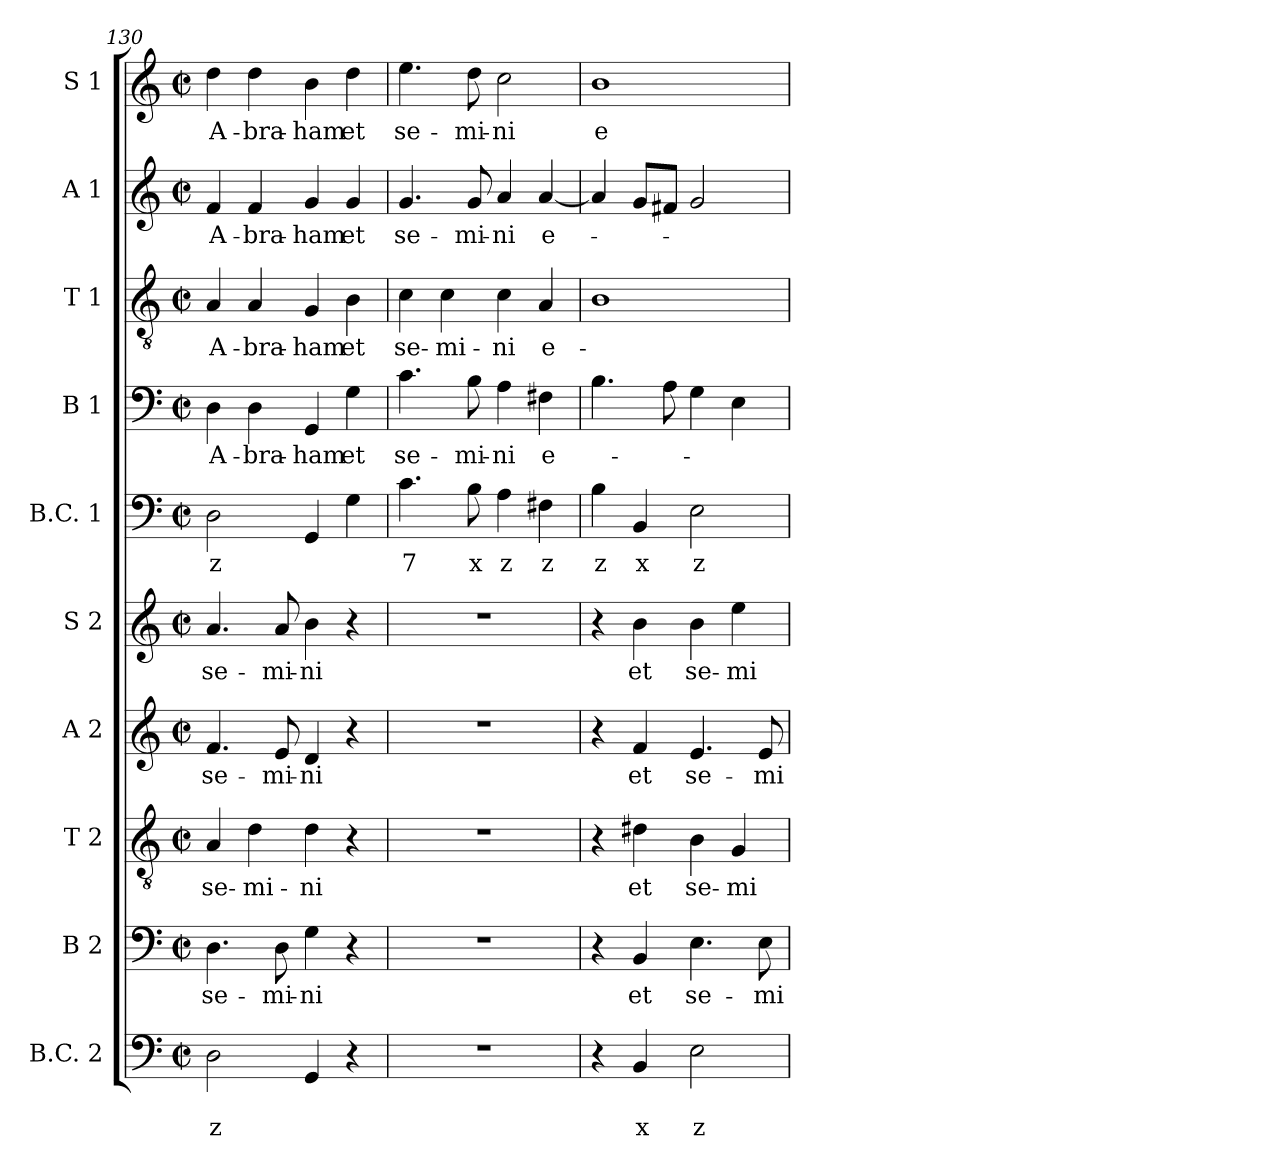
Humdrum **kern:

**kern	**text	**text	**kern	**text	**kern	**text	**kern	**text	**kern	**text	**kern	**text	**kern	**text	**kern	**text	**kern	**text	**kern	**text
*part10	*part10	*part10	*part9	*part9	*part8	*part8	*part7	*part7	*part6	*part6	*part5	*part5	*part4	*part4	*part3	*part3	*part2	*part2	*part1	*part1
*staff10	*staff10	*staff10	*staff9	*staff9	*staff8	*staff8	*staff7	*staff7	*staff6	*staff6	*staff5	*staff5	*staff4	*staff4	*staff3	*staff3	*staff2	*staff2	*staff1	*staff1
*I"B.C. 2	*	*	*I"B 2	*	*I"T 2	*	*I"A 2	*	*I"S 2	*	*I"B.C. 1	*	*I"B 1	*	*I"T 1	*	*I"A 1	*	*I"S 1	*
*I'BC2	*	*	*I'B2	*	*I'T2	*	*I'A2	*	*I'S2	*	*I'BC1	*	*I'B1	*	*I'T1	*	*I'A1	*	*I'S1	*
*clefF4	*	*	*clefF4	*	*clefGv2	*	*clefG2	*	*clefG2	*	*clefF4	*	*clefF4	*	*clefGv2	*	*clefG2	*	*clefG2	*
*k[]	*	*	*k[]	*	*k[]	*	*k[]	*	*k[]	*	*k[]	*	*k[]	*	*k[]	*	*k[]	*	*k[]	*
*C:	*	*	*C:	*	*C:	*	*C:	*	*C:	*	*C:	*	*C:	*	*C:	*	*C:	*	*C:	*
*M2/2	*	*	*M2/2	*	*M2/2	*	*M2/2	*	*M2/2	*	*M2/2	*	*M2/2	*	*M2/2	*	*M2/2	*	*M2/2	*
*met(c|)	*	*	*met(c|)	*	*met(c|)	*	*met(c|)	*	*met(c|)	*	*met(c|)	*	*met(c|)	*	*met(c|)	*	*met(c|)	*	*met(c|)	*
=130	=130	=130	=130	=130	=130	=130	=130	=130	=130	=130	=130	=130	=130	=130	=130	=130	=130	=130	=130	=130
!	!	!LO:LY:b	!	!	!	!	!	!	!	!	!	!	!	!	!	!	!	!	!	!
!	!	!	!	!LO:LY:b	!	!	!	!	!	!	!	!	!	!	!	!	!	!	!	!
!	!	!	!	!	!	!LO:LY:b	!	!	!	!	!	!	!	!	!	!	!	!	!	!
!	!	!	!	!	!	!	!	!LO:LY:b	!	!	!	!	!	!	!	!	!	!	!	!
!	!	!	!	!	!	!	!	!	!	!LO:LY:b	!	!	!	!	!	!	!	!	!	!
!	!	!	!	!	!	!	!	!	!	!	!	!LO:LY:b	!	!	!	!	!	!	!	!
!	!	!	!	!	!	!	!	!	!	!	!	!	!	!LO:LY:b	!	!	!	!	!	!
!	!	!	!	!	!	!	!	!	!	!	!	!	!	!	!	!LO:LY:b	!	!	!	!
!	!	!	!	!	!	!	!	!	!	!	!	!	!	!	!	!	!	!LO:LY:b	!	!
!	!	!	!	!	!	!	!	!	!	!	!	!	!	!	!	!	!	!	!	!LO:LY:b
2D\	.	z	4.D\	se-	4A/	se-	4.f/	se-	4.a/	se-	2D\	z	4D\	A-	4A/	A-	4f/	A-	4dd\	A-
!	!	!	!	!	!	!LO:LY:b	!	!	!	!	!	!	!	!	!	!	!	!	!	!
!	!	!	!	!	!	!	!	!	!	!	!	!	!	!LO:LY:b	!	!	!	!	!	!
!	!	!	!	!	!	!	!	!	!	!	!	!	!	!	!	!LO:LY:b	!	!	!	!
!	!	!	!	!	!	!	!	!	!	!	!	!	!	!	!	!	!	!LO:LY:b	!	!
!	!	!	!	!	!	!	!	!	!	!	!	!	!	!	!	!	!	!	!	!LO:LY:b
.	.	.	.	.	4d\	-mi-	.	.	.	.	.	.	4D\	-bra-	4A/	-bra-	4f/	-bra-	4dd\	-bra-
!	!	!	!	!LO:LY:b	!	!	!	!	!	!	!	!	!	!	!	!	!	!	!	!
!	!	!	!	!	!	!	!	!LO:LY:b	!	!	!	!	!	!	!	!	!	!	!	!
!	!	!	!	!	!	!	!	!	!	!LO:LY:b	!	!	!	!	!	!	!	!	!	!
.	.	.	8D\	-mi-	.	.	8e/	-mi-	8a/	-mi-	.	.	.	.	.	.	.	.	.	.
!	!	!	!	!LO:LY:b	!	!	!	!	!	!	!	!	!	!	!	!	!	!	!	!
!	!	!	!	!	!	!LO:LY:b	!	!	!	!	!	!	!	!	!	!	!	!	!	!
!	!	!	!	!	!	!	!	!LO:LY:b	!	!	!	!	!	!	!	!	!	!	!	!
!	!	!	!	!	!	!	!	!	!	!LO:LY:b	!	!	!	!	!	!	!	!	!	!
!	!	!	!	!	!	!	!	!	!	!	!	!	!	!LO:LY:b	!	!	!	!	!	!
!	!	!	!	!	!	!	!	!	!	!	!	!	!	!	!	!LO:LY:b	!	!	!	!
!	!	!	!	!	!	!	!	!	!	!	!	!	!	!	!	!	!	!LO:LY:b	!	!
!	!	!	!	!	!	!	!	!	!	!	!	!	!	!	!	!	!	!	!	!LO:LY:b
4GG/	.	.	4G\	-ni	4d\	-ni	4d/	-ni	4b\	-ni	4GG/	.	4GG/	-ham	4G/	-ham	4g/	-ham	4b\	-ham
!	!	!	!	!	!	!	!	!	!	!	!	!	!	!LO:LY:b	!	!	!	!	!	!
!	!	!	!	!	!	!	!	!	!	!	!	!	!	!	!	!LO:LY:b	!	!	!	!
!	!	!	!	!	!	!	!	!	!	!	!	!	!	!	!	!	!	!LO:LY:b	!	!
!	!	!	!	!	!	!	!	!	!	!	!	!	!	!	!	!	!	!	!	!LO:LY:b
4r	.	.	4r	.	4r	.	4r	.	4r	.	4G\	.	4G\	et	4B\	et	4g/	et	4dd\	et
=131	=131	=131	=131	=131	=131	=131	=131	=131	=131	=131	=131	=131	=131	=131	=131	=131	=131	=131	=131	=131
!	!	!	!	!	!	!	!	!	!	!	!	!LO:LY:b	!	!	!	!	!	!	!	!
!	!	!	!	!	!	!	!	!	!	!	!	!	!	!LO:LY:b	!	!	!	!	!	!
!	!	!	!	!	!	!	!	!	!	!	!	!	!	!	!	!LO:LY:b	!	!	!	!
!	!	!	!	!	!	!	!	!	!	!	!	!	!	!	!	!	!	!LO:LY:b	!	!
!	!	!	!	!	!	!	!	!	!	!	!	!	!	!	!	!	!	!	!	!LO:LY:b
1r	.	.	1r	.	1r	.	1r	.	1r	.	4.c\	7	4.c\	se-	4c\	se-	4.g/	se-	4.ee\	se-
!	!	!	!	!	!	!	!	!	!	!	!	!	!	!	!	!LO:LY:b	!	!	!	!
.	.	.	.	.	.	.	.	.	.	.	.	.	.	.	4c\	-mi-	.	.	.	.
!	!	!	!	!	!	!	!	!	!	!	!	!LO:LY:b	!	!	!	!	!	!	!	!
!	!	!	!	!	!	!	!	!	!	!	!	!	!	!LO:LY:b	!	!	!	!	!	!
!	!	!	!	!	!	!	!	!	!	!	!	!	!	!	!	!	!	!LO:LY:b	!	!
!	!	!	!	!	!	!	!	!	!	!	!	!	!	!	!	!	!	!	!	!LO:LY:b
.	.	.	.	.	.	.	.	.	.	.	8B\	x	8B\	-mi-	.	.	8g/	-mi-	8dd\	-mi-
!	!	!	!	!	!	!	!	!	!	!	!	!LO:LY:b	!	!	!	!	!	!	!	!
!	!	!	!	!	!	!	!	!	!	!	!	!	!	!LO:LY:b	!	!	!	!	!	!
!	!	!	!	!	!	!	!	!	!	!	!	!	!	!	!	!LO:LY:b	!	!	!	!
!	!	!	!	!	!	!	!	!	!	!	!	!	!	!	!	!	!	!LO:LY:b	!	!
!	!	!	!	!	!	!	!	!	!	!	!	!	!	!	!	!	!	!	!	!LO:LY:b
.	.	.	.	.	.	.	.	.	.	.	4A\	z	4A\	-ni	4c\	-ni	4a/	-ni	2cc\	-ni
!	!	!	!	!	!	!	!	!	!	!	!	!LO:LY:b	!	!	!	!	!	!	!	!
!	!	!	!	!	!	!	!	!	!	!	!	!	!	!LO:LY:b	!	!	!	!	!	!
!	!	!	!	!	!	!	!	!	!	!	!	!	!	!	!	!LO:LY:b	!	!	!	!
!	!	!	!	!	!	!	!	!	!	!	!	!	!	!	!	!	!	!LO:LY:b	!	!
.	.	.	.	.	.	.	.	.	.	.	4F#X\	z	4F#X\	e-	4A/	e-	[4a/	e-	.	.
=132	=132	=132	=132	=132	=132	=132	=132	=132	=132	=132	=132	=132	=132	=132	=132	=132	=132	=132	=132	=132
!	!	!	!	!	!	!	!	!	!	!	!	!LO:LY:b	!	!	!	!	!	!	!	!
!	!	!	!	!	!	!	!	!	!	!	!	!	!	!	!	!	!	!	!	!LO:LY:b
4r	.	.	4r	.	4r	.	4r	.	4r	.	4B\	z	4.B\	.	1B	.	4a/]	.	1b	e-
!	!	!LO:LY:b	!	!	!	!	!	!	!	!	!	!	!	!	!	!	!	!	!	!
!	!	!	!	!LO:LY:b	!	!	!	!	!	!	!	!	!	!	!	!	!	!	!	!
!	!	!	!	!	!	!LO:LY:b	!	!	!	!	!	!	!	!	!	!	!	!	!	!
!	!	!	!	!	!	!	!	!LO:LY:b	!	!	!	!	!	!	!	!	!	!	!	!
!	!	!	!	!	!	!	!	!	!	!LO:LY:b	!	!	!	!	!	!	!	!	!	!
!	!	!	!	!	!	!	!	!	!	!	!	!LO:LY:b	!	!	!	!	!	!	!	!
4BB/	.	x	4BB/	et	4d#X\	et	4f/	et	4b\	et	4BB/	x	.	.	.	.	8g/L	.	.	.
.	.	.	.	.	.	.	.	.	.	.	.	.	8A\	.	.	.	8f#X/J	.	.	.
!	!	!LO:LY:b	!	!	!	!	!	!	!	!	!	!	!	!	!	!	!	!	!	!
!	!	!	!	!LO:LY:b	!	!	!	!	!	!	!	!	!	!	!	!	!	!	!	!
!	!	!	!	!	!	!LO:LY:b	!	!	!	!	!	!	!	!	!	!	!	!	!	!
!	!	!	!	!	!	!	!	!LO:LY:b	!	!	!	!	!	!	!	!	!	!	!	!
!	!	!	!	!	!	!	!	!	!	!LO:LY:b	!	!	!	!	!	!	!	!	!	!
!	!	!	!	!	!	!	!	!	!	!	!	!LO:LY:b	!	!	!	!	!	!	!	!
2E\	.	z	4.E\	se-	4B\	se-	4.e/	se-	4b\	se-	2E\	z	4G\	.	.	.	2g/	.	.	.
!	!	!	!	!	!	!LO:LY:b	!	!	!	!	!	!	!	!	!	!	!	!	!	!
!	!	!	!	!	!	!	!	!	!	!LO:LY:b	!	!	!	!	!	!	!	!	!	!
.	.	.	.	.	4G/	-mi-	.	.	4ee\	-mi-	.	.	4E\	.	.	.	.	.	.	.
!	!	!	!	!LO:LY:b	!	!	!	!	!	!	!	!	!	!	!	!	!	!	!	!
!	!	!	!	!	!	!	!	!LO:LY:b	!	!	!	!	!	!	!	!	!	!	!	!
.	.	.	8E\	-mi-	.	.	8e/	-mi-	.	.	.	.	.	.	.	.	.	.	.	.
=	=	=	=	=	=	=	=	=	=	=	=	=	=	=	=	=	=	=	=	=
*-	*-	*-	*-	*-	*-	*-	*-	*-	*-	*-	*-	*-	*-	*-	*-	*-	*-	*-	*-	*-
